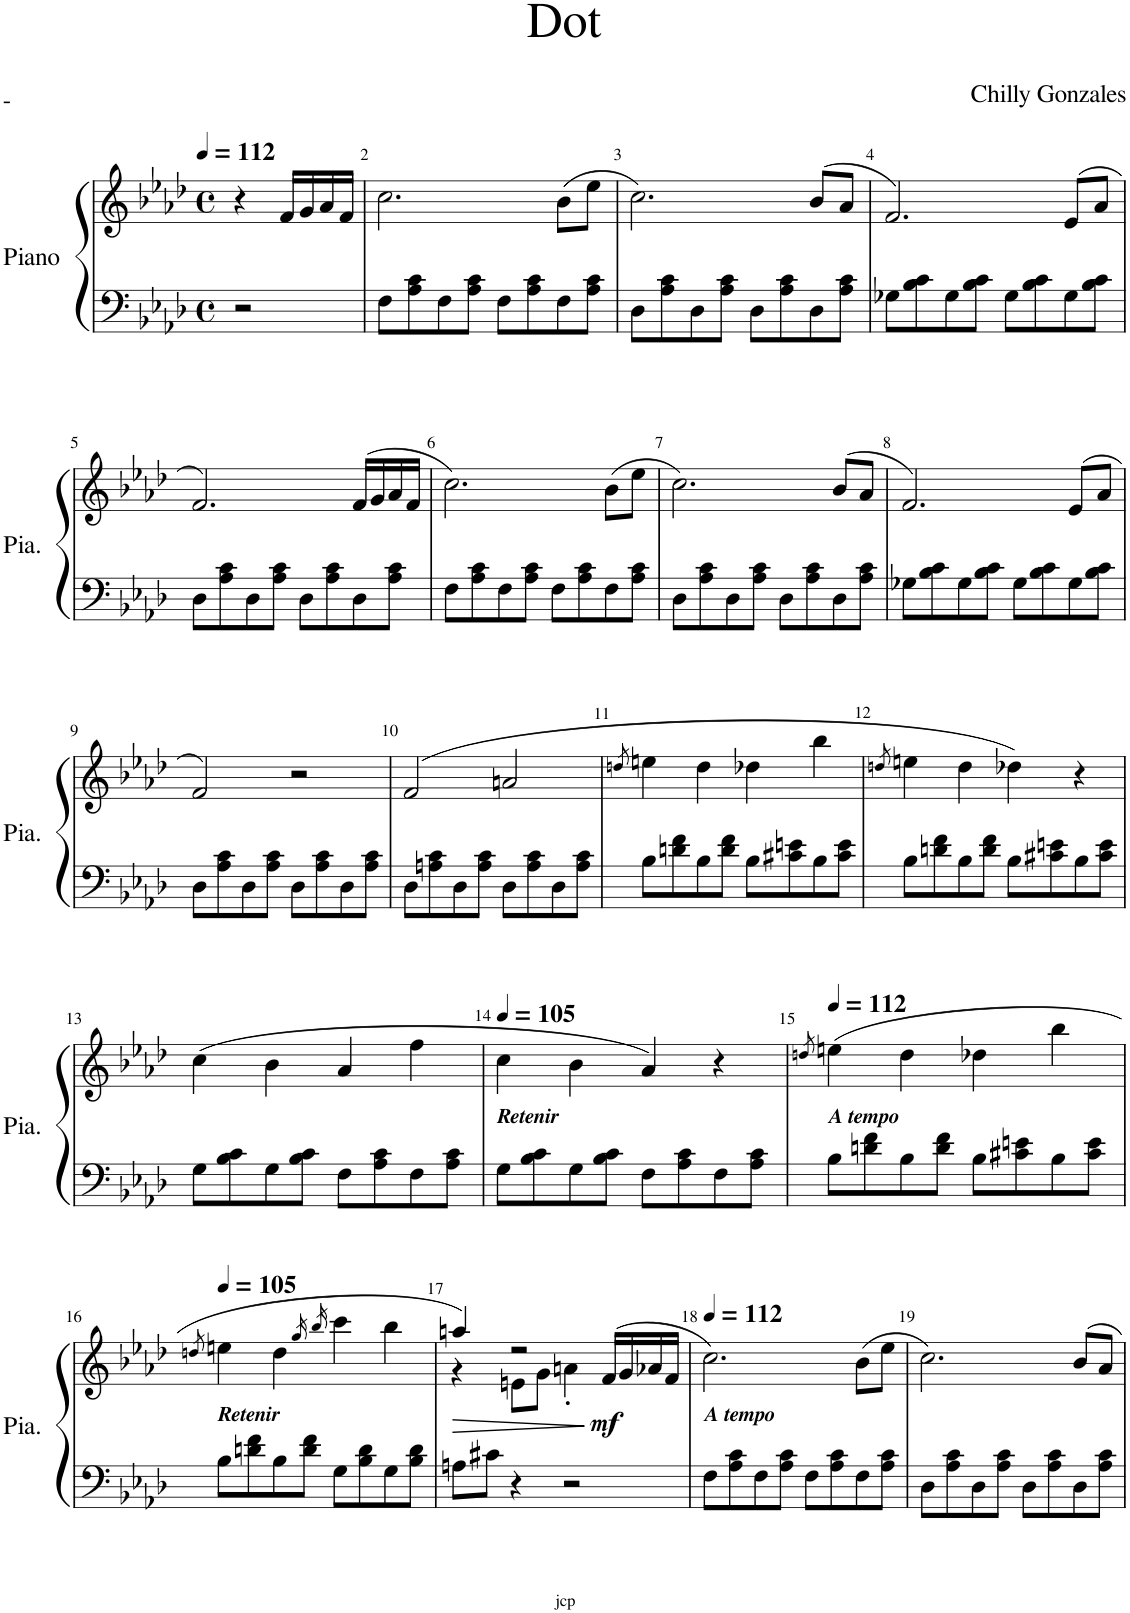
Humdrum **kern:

**kern	**kern	**dynam
*part1	*part1	*part1
*staff2	*staff1	*staff1/2
*I"Piano	*	*
*I'Pia.	*	*
*clefF4	*clefG2	*
*k[b-e-a-d-]	*k[b-e-a-d-]	*
*M4/4	*M4/4	*
*met(c)	*met(c)	*
*MM112	*MM112	*
=1	=1	=1
2r	4r	.
.	16f/LL	.
.	16g/	.
.	16a-/	.
.	16f/JJ	.
=2	=2	=2
8F\L	2.cc\	.
8A-\ 8c\	.	.
8F\	.	.
8A-\ 8c\J	.	.
8F\L	.	.
8A-\ 8c\	.	.
8F\	(8b-\L	.
8A-\ 8c\J	8ee-\J	.
=3	=3	=3
8D-\L	2.cc\)	.
8A-\ 8c\	.	.
8D-\	.	.
8A-\ 8c\J	.	.
8D-\L	.	.
8A-\ 8c\	.	.
8D-\	(>8b-/L	.
8A-\ 8c\J	8a-/J	.
=4	=4	=4
8G-X\L	2.f/)	.
8B-\ 8c\	.	.
8G-\	.	.
8B-\ 8c\J	.	.
8G-\L	.	.
8B-\ 8c\	.	.
8G-\	(>8e-/L	.
8B-\ 8c\J	8a-/J	.
!!LO:LB:g=z
=5	=5	=5
8D-\L	2.f/)	.
8A-\ 8c\	.	.
8D-\	.	.
8A-\ 8c\J	.	.
8D-\L	.	.
8A-\ 8c\	.	.
8D-\	(>16f/LL	.
.	16g/	.
8A-\ 8c\J	16a-/	.
.	16f/JJ	.
=6	=6	=6
8F\L	2.cc\)	.
8A-\ 8c\	.	.
8F\	.	.
8A-\ 8c\J	.	.
8F\L	.	.
8A-\ 8c\	.	.
8F\	(8b-\L	.
8A-\ 8c\J	8ee-\J	.
=7	=7	=7
8D-\L	2.cc\)	.
8A-\ 8c\	.	.
8D-\	.	.
8A-\ 8c\J	.	.
8D-\L	.	.
8A-\ 8c\	.	.
8D-\	(>8b-/L	.
8A-\ 8c\J	8a-/J	.
=8	=8	=8
8G-X\L	2.f/)	.
8B-\ 8c\	.	.
8G-\	.	.
8B-\ 8c\J	.	.
8G-\L	.	.
8B-\ 8c\	.	.
8G-\	(>8e-/L	.
8B-\ 8c\J	8a-/J	.
!!LO:LB:g=z
=9	=9	=9
8D-\L	2f/)	.
8A-\ 8c\	.	.
8D-\	.	.
8A-\ 8c\J	.	.
8D-\L	2r	.
8A-\ 8c\	.	.
8D-\	.	.
8A-\ 8c\J	.	.
=10	=10	=10
8D-\L	(>2f/	.
8An\ 8c\	.	.
8D-\	.	.
8A\ 8c\J	.	.
8D-\L	2an/	.
8A\ 8c\	.	.
8D-\	.	.
8A\ 8c\J	.	.
=11	=11	=11
.	8qddn/	.
8B-\L	4een\	.
8dn\ 8f\	.	.
8B-\	4dd\	.
8d\ 8f\J	.	.
8B-\L	4dd-X\	.
8c#X\ 8en\	.	.
8B-\	4bb-\	.
8c#\ 8e\J	.	.
=12	=12	=12
.	8qddn/	.
8B-\L	4een\	.
8dn\ 8f\	.	.
8B-\	4dd\	.
8d\ 8f\J	.	.
8B-\L	4dd-X\)	.
8c#X\ 8en\	.	.
8B-\	4r	.
8c#\ 8e\J	.	.
!!LO:LB:g=z
=13	=13	=13
8G\L	(4cc\	.
8B-\ 8c\	.	.
8G\	4b-\	.
8B-\ 8c\J	.	.
8F\L	4a-/	.
8A-\ 8c\	.	.
8F\	4ff\	.
8A-\ 8c\J	.	.
=14	=14	=14
*	*MM105	*
!	!LO:TX:b:Bi:t=Retenir	!
8G\L	4cc\	.
8B-\ 8c\	.	.
8G\	4b-\	.
8B-\ 8c\J	.	.
8F\L	4a-/)	.
8A-\ 8c\	.	.
8F\	4r	.
8A-\ 8c\J	.	.
=15	=15	=15
*	*MM112	*
.	8qddn/	.
!	!LO:TX:b:Bi:t=A tempo	!
8B-\L	(4een\	.
8dn\ 8f\	.	.
8B-\	4dd\	.
8d\ 8f\J	.	.
8B-\L	4dd-X\	.
8c#X\ 8en\	.	.
8B-\	4bb-\	.
8c#\ 8e\J	.	.
!!LO:LB:g=z
=16	=16	=16
*	*MM105	*
.	8qddn/	.
!	!LO:TX:b:Bi:t=Retenir	!
8B-\L	4een\	.
8dn\ 8f\	.	.
8B-\	4dd\	.
8d\ 8f\J	.	.
.	16qgg/	.
.	16qbb-/	.
8G\L	4ccc\	.
8B-\ 8d\	.	.
8G\	4bb-\	.
8B-\ 8d\J	.	.
=17	=17	=17
!	!	!LO:HP:b
*	*^	*
8An\L	4aan/)	4r	>
8c#X\J	.	.	.
4r	2r	8en\L	.
.	.	8g\J	.
2r	.	4an'\	.
!	!	!	!LO:DY:n=1:b
.	(16f/LL	4ryy	] mf
.	16g/	.	.
.	16a-X/	.	.
.	16f/JJ	.	.
*	*v	*v	*
=18	=18	=18
*	*MM112	*
!	!LO:TX:b:Bi:t=A tempo	!
8F\L	2.cc\)	.
8A-\ 8c\	.	.
8F\	.	.
8A-\ 8c\J	.	.
8F\L	.	.
8A-\ 8c\	.	.
8F\	(8b-\L	.
8A-\ 8c\J	8ee-\J	.
=19	=19	=19
8D-\L	2.cc\)	.
8A-\ 8c\	.	.
8D-\	.	.
8A-\ 8c\J	.	.
8D-\L	.	.
8A-\ 8c\	.	.
8D-\	8b-/L	.
8A-\ 8c\J	8a-/J	.
=	=	=
*-	*-	*-
